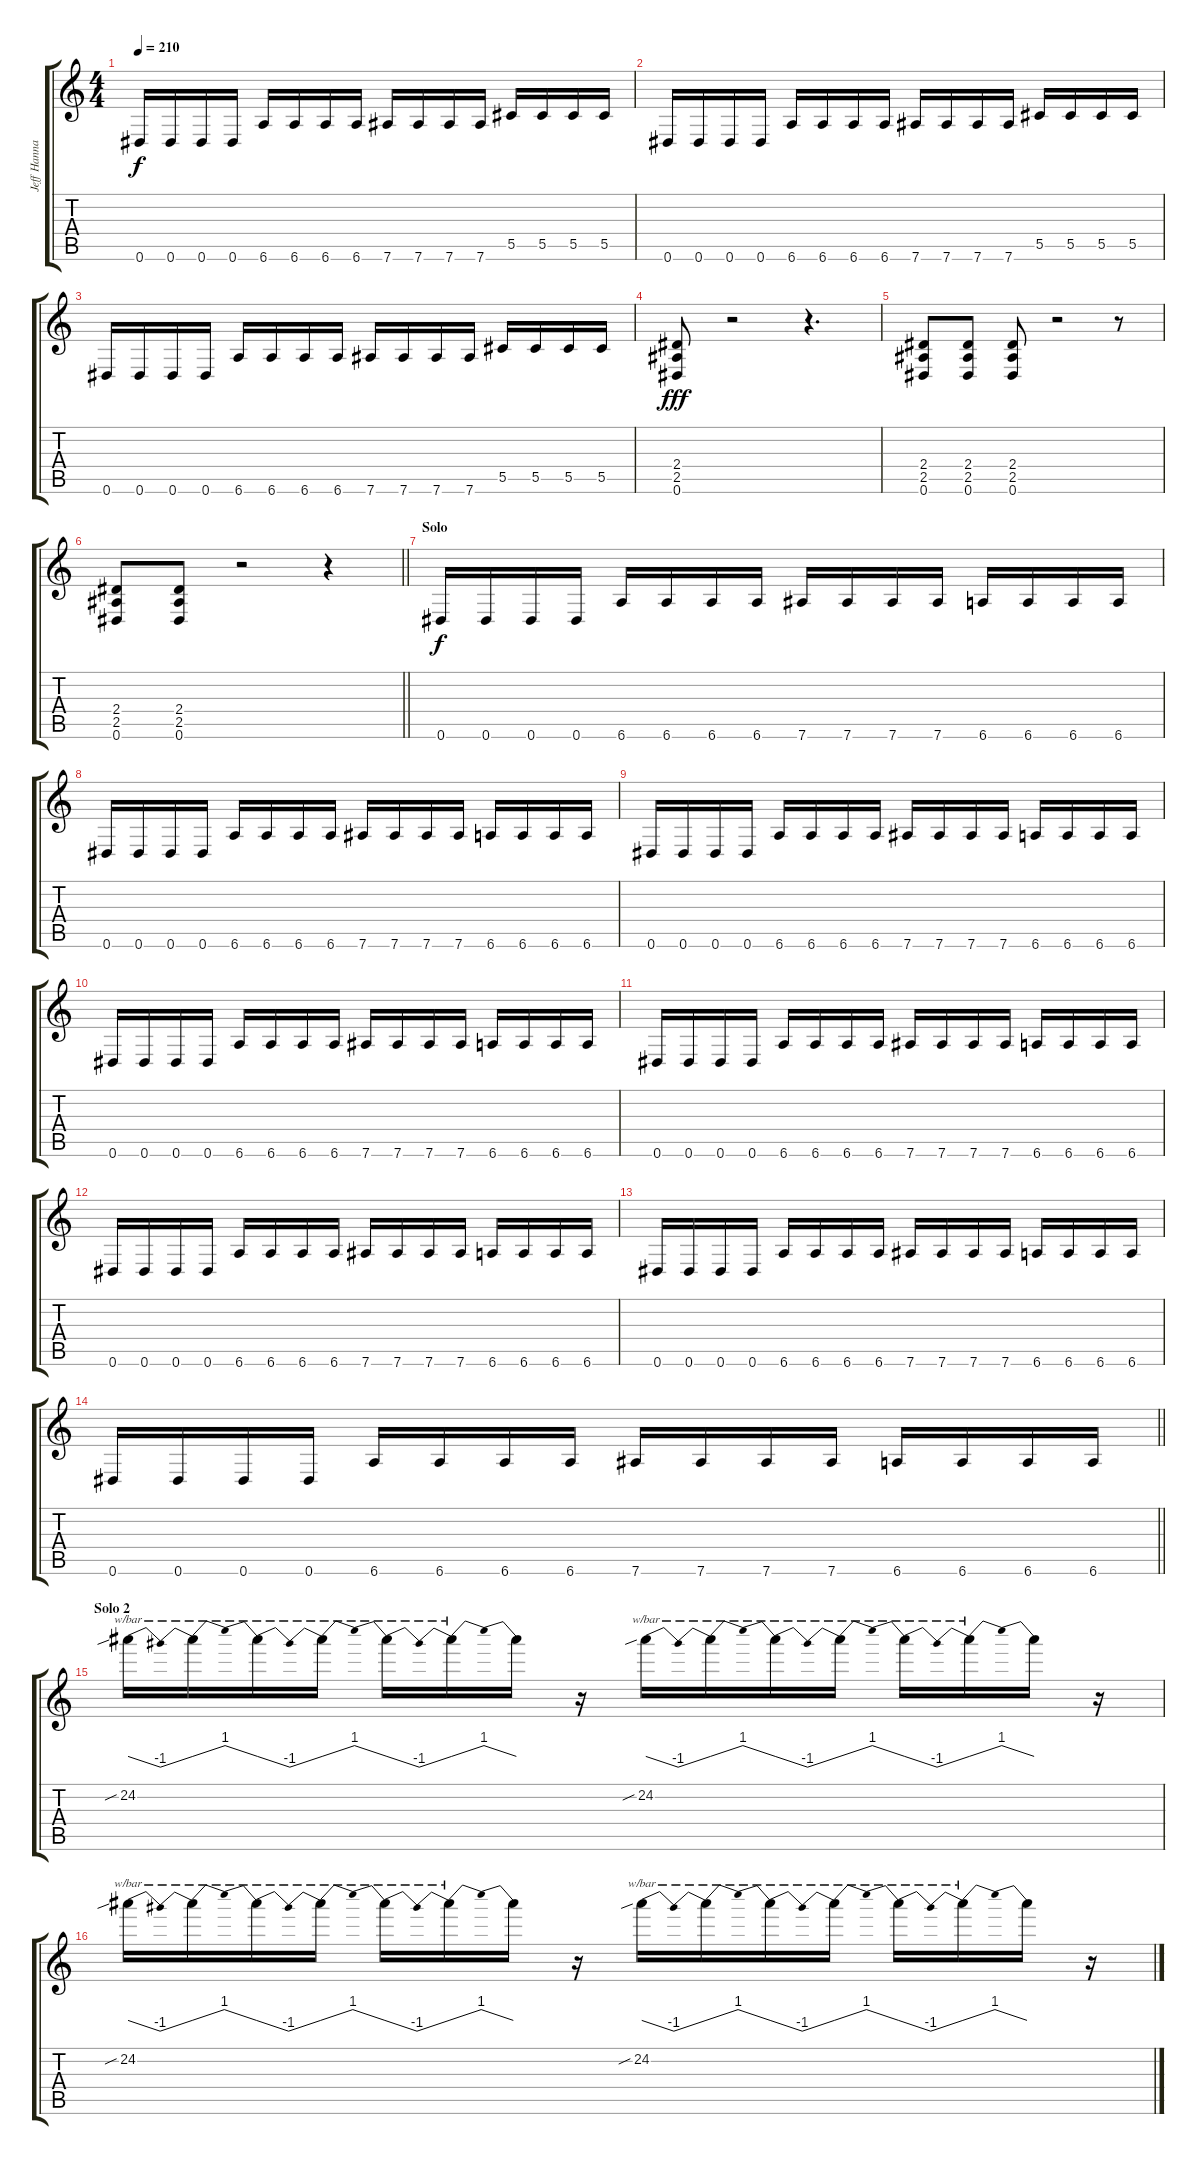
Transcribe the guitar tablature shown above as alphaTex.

\track ("Jeff Hannamen" "Jeff Hanna") {instrument distortionguitar}
\staff {score tabs}
\tuning (Eb4 Bb3 Gb3 Db3 Ab2 Eb2) {hide}
\ts (4 4)
\tempo 210
\clef g2
\ks c
0.6.16{dy f} 0.6.16 0.6.16 0.6.16 6.6.16 6.6.16 6.6.16 6.6.16 7.6.16 7.6.16 7.6.16 7.6.16 5.5.16 5.5.16 5.5.16 5.5.16 |
0.6.16 0.6.16 0.6.16 0.6.16 6.6.16 6.6.16 6.6.16 6.6.16 7.6.16 7.6.16 7.6.16 7.6.16 5.5.16 5.5.16 5.5.16 5.5.16 |
0.6.16 0.6.16 0.6.16 0.6.16 6.6.16 6.6.16 6.6.16 6.6.16 7.6.16 7.6.16 7.6.16 7.6.16 5.5.16 5.5.16 5.5.16 5.5.16 |
(2.4 2.5 0.6).8{dy fff} r.2 r.4{d} |
(2.4 2.5 0.6).8 (2.4 2.5 0.6).8 (2.4 2.5 0.6).8 r.2 r.8 |
\barLineRight lightlight
(2.4 2.5 0.6).8 (2.4 2.5 0.6).8 r.2 r.4 |
\section ("" "Solo")
0.6.16{dy f} 0.6.16 0.6.16 0.6.16 6.6.16 6.6.16 6.6.16 6.6.16 7.6.16 7.6.16 7.6.16 7.6.16 6.6.16 6.6.16 6.6.16 6.6.16 |
0.6.16 0.6.16 0.6.16 0.6.16 6.6.16 6.6.16 6.6.16 6.6.16 7.6.16 7.6.16 7.6.16 7.6.16 6.6.16 6.6.16 6.6.16 6.6.16 |
0.6.16 0.6.16 0.6.16 0.6.16 6.6.16 6.6.16 6.6.16 6.6.16 7.6.16 7.6.16 7.6.16 7.6.16 6.6.16 6.6.16 6.6.16 6.6.16 |
0.6.16 0.6.16 0.6.16 0.6.16 6.6.16 6.6.16 6.6.16 6.6.16 7.6.16 7.6.16 7.6.16 7.6.16 6.6.16 6.6.16 6.6.16 6.6.16 |
0.6.16 0.6.16 0.6.16 0.6.16 6.6.16 6.6.16 6.6.16 6.6.16 7.6.16 7.6.16 7.6.16 7.6.16 6.6.16 6.6.16 6.6.16 6.6.16 |
0.6.16 0.6.16 0.6.16 0.6.16 6.6.16 6.6.16 6.6.16 6.6.16 7.6.16 7.6.16 7.6.16 7.6.16 6.6.16 6.6.16 6.6.16 6.6.16 |
0.6.16 0.6.16 0.6.16 0.6.16 6.6.16 6.6.16 6.6.16 6.6.16 7.6.16 7.6.16 7.6.16 7.6.16 6.6.16 6.6.16 6.6.16 6.6.16 |
\barLineRight lightlight
0.6.16 0.6.16 0.6.16 0.6.16 6.6.16 6.6.16 6.6.16 6.6.16 7.6.16 7.6.16 7.6.16 7.6.16 6.6.16 6.6.16 6.6.16 6.6.16 |
\section ("" "Solo 2")
24.2{sib}.16{tbe (dip default 0 0 30 -4 60 0)} 24.2{t}.16{tbe (dip default 0 0 30 4 60 0)} 24.2{t}.16{tbe (dip default 0 0 30 -4 60 0)} 24.2{t}.16{tbe (dip default 0 0 30 4 60 0)} 24.2{t}.16{tbe (dip default 0 0 30 -4 60 0)} 24.2{t}.16{tbe (dip default 0 0 30 4 60 0)} 24.2{t}.16 r.16 24.2{sib}.16{tbe (dip default 0 0 30 -4 60 0)} 24.2{t}.16{tbe (dip default 0 0 30 4 60 0)} 24.2{t}.16{tbe (dip default 0 0 30 -4 60 0)} 24.2{t}.16{tbe (dip default 0 0 30 4 60 0)} 24.2{t}.16{tbe (dip default 0 0 30 -4 60 0)} 24.2{t}.16{tbe (dip default 0 0 30 4 60 0)} 24.2{t}.16 r.16 |
24.2{sib}.16{tbe (dip default 0 0 30 -4 60 0)} 24.2{t}.16{tbe (dip default 0 0 30 4 60 0)} 24.2{t}.16{tbe (dip default 0 0 30 -4 60 0)} 24.2{t}.16{tbe (dip default 0 0 30 4 60 0)} 24.2{t}.16{tbe (dip default 0 0 30 -4 60 0)} 24.2{t}.16{tbe (dip default 0 0 30 4 60 0)} 24.2{t}.16 r.16 24.2{sib}.16{tbe (dip default 0 0 30 -4 60 0)} 24.2{t}.16{tbe (dip default 0 0 30 4 60 0)} 24.2{t}.16{tbe (dip default 0 0 30 -4 60 0)} 24.2{t}.16{tbe (dip default 0 0 30 4 60 0)} 24.2{t}.16{tbe (dip default 0 0 30 -4 60 0)} 24.2{t}.16{tbe (dip default 0 0 30 4 60 0)} 24.2{t}.16 r.16
